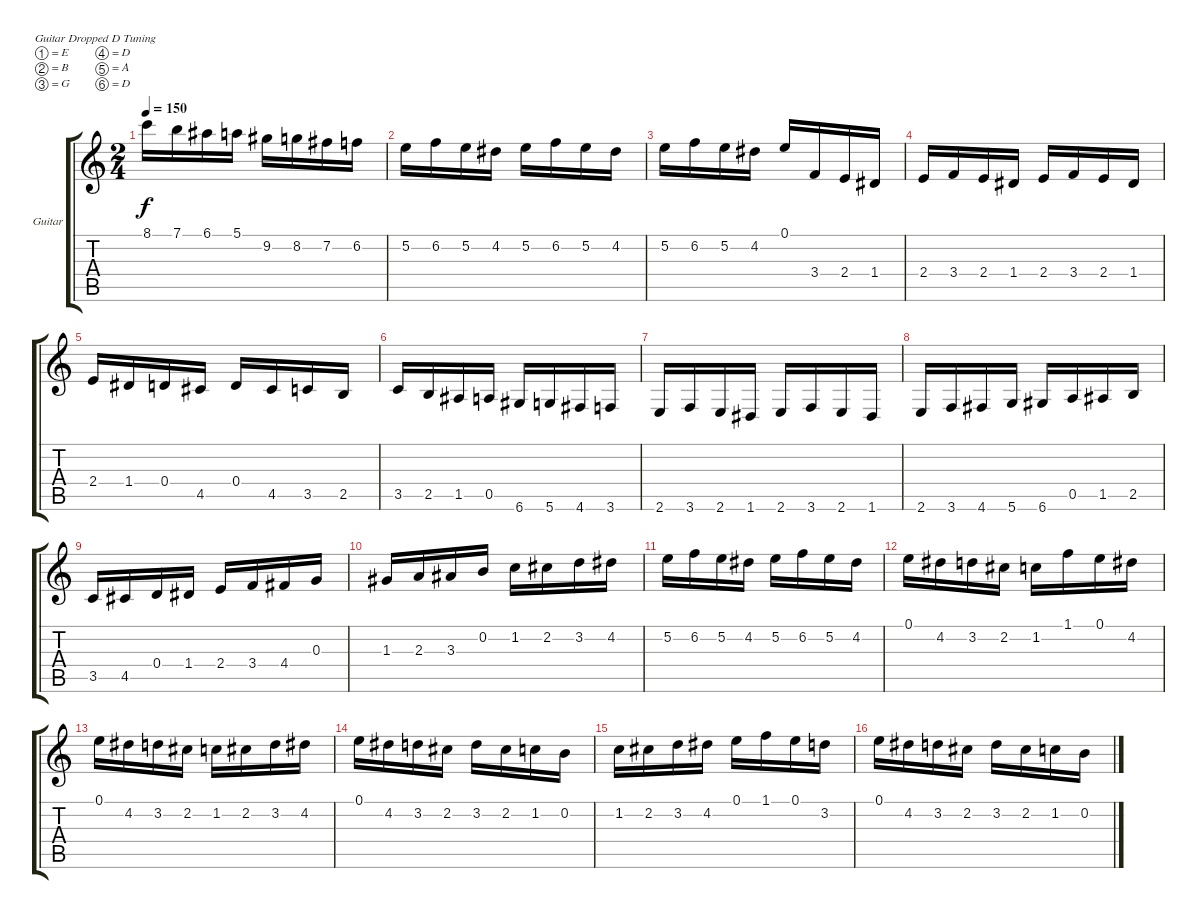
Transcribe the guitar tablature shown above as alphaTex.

\bracketExtendMode groupsimilarinstruments
\firstSystemTrackNameOrientation horizontal
\otherSystemsTrackNameOrientation horizontal
\track ("Guitar" "Guitar") {instrument acousticguitarnylon}
\staff {score tabs}
\tuning (E4 B3 G3 D3 A2 D2)
\ts (2 4)
\tempo 150
\clef g2
\ks c
8.1.16{dy f} 7.1.16 6.1.16 5.1.16 9.2.16 8.2.16 7.2.16 6.2.16 |
5.2.16 6.2.16 5.2.16 4.2.16 5.2.16 6.2.16 5.2.16 4.2.16 |
5.2.16 6.2.16 5.2.16 4.2.16 0.1.16 3.4.16 2.4.16 1.4.16 |
2.4.16 3.4.16 2.4.16 1.4.16 2.4.16 3.4.16 2.4.16 1.4.16 |
2.4.16 1.4.16 0.4.16 4.5.16 0.4.16 4.5.16 3.5.16 2.5.16 |
3.5.16 2.5.16 1.5.16 0.5.16 6.6.16 5.6.16 4.6.16 3.6.16 |
2.6.16 3.6.16 2.6.16 1.6.16 2.6.16 3.6.16 2.6.16 1.6.16 |
2.6.16 3.6.16 4.6.16 5.6.16 6.6.16 0.5.16 1.5.16 2.5.16 |
3.5.16 4.5.16 0.4.16 1.4.16 2.4.16 3.4.16 4.4.16 0.3.16 |
1.3.16 2.3.16 3.3.16 0.2.16 1.2.16 2.2.16 3.2.16 4.2.16 |
5.2.16 6.2.16 5.2.16 4.2.16 5.2.16 6.2.16 5.2.16 4.2.16 |
0.1.16 4.2.16 3.2.16 2.2.16 1.2.16 1.1.16 0.1.16 4.2.16 |
0.1.16 4.2.16 3.2.16 2.2.16 1.2.16 2.2.16 3.2.16 4.2.16 |
0.1.16 4.2.16 3.2.16 2.2.16 3.2.16 2.2.16 1.2.16 0.2.16 |
1.2.16 2.2.16 3.2.16 4.2.16 0.1.16 1.1.16 0.1.16 3.2.16 |
0.1.16 4.2.16 3.2.16 2.2.16 3.2.16 2.2.16 1.2.16 0.2.16
